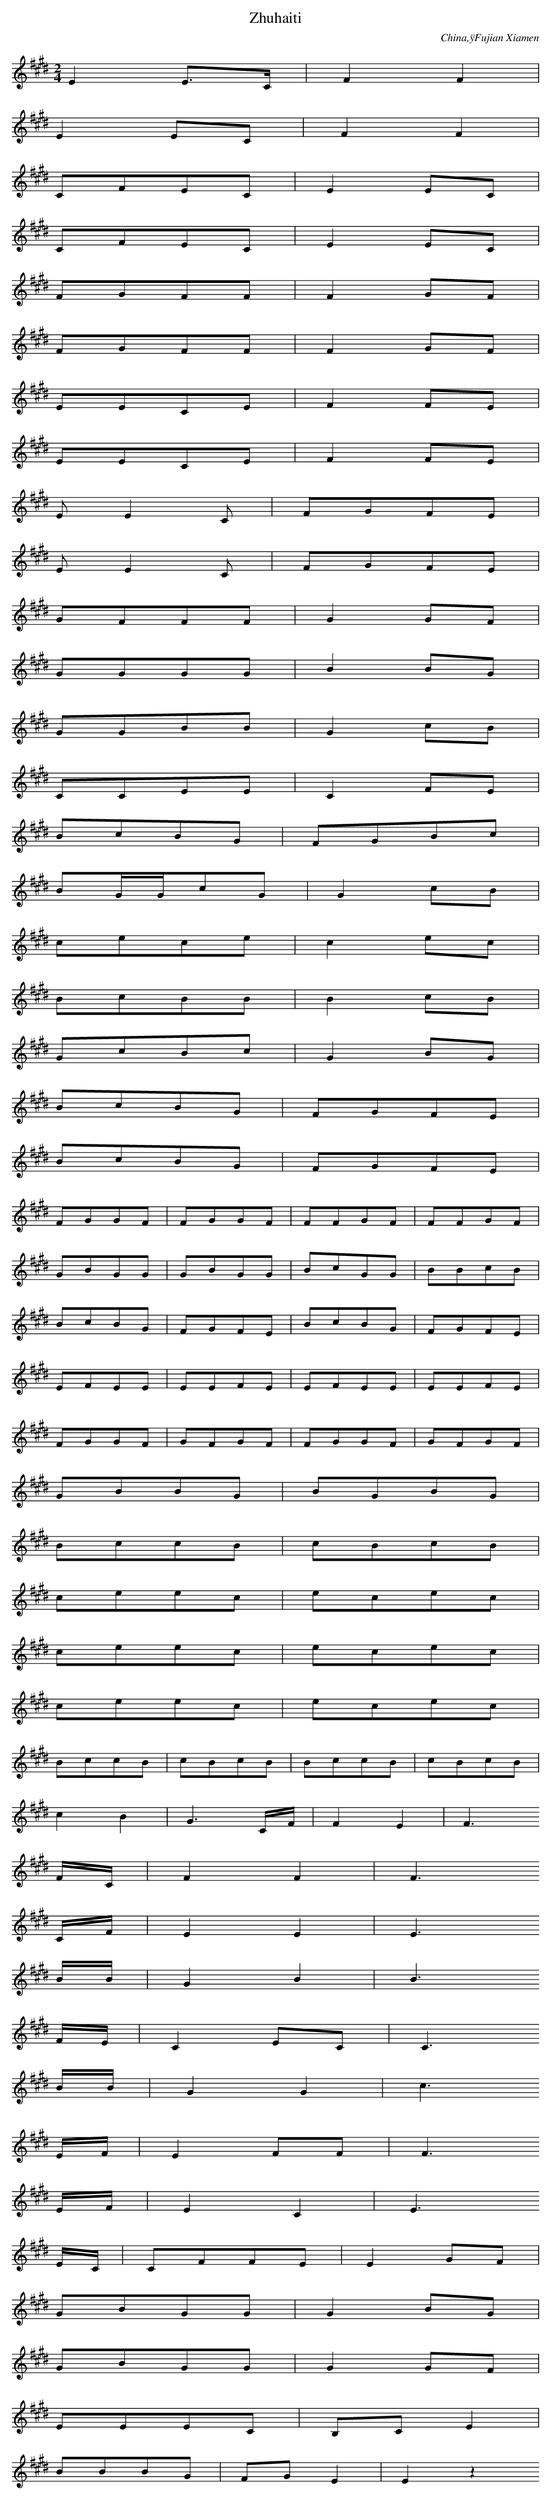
X:1
T: Zhuhaiti
O: China,ÿFujian Xiamen
M: 2/4
L: 1/16
K: E
E4E3C | F4F4 |
E4E2C2 | F4F4 |
C2F2E2C2 | E4E2C2 |
C2F2E2C2 | E4E2C2 |
F2G2F2F2 | F4G2F2 |
F2G2F2F2 | F4G2F2 |
E2E2C2E2 | F4F2E2 |
E2E2C2E2 | F4F2E2 |
E2E4C2 | F2G2F2E2 |
E2E4C2 | F2G2F2E2 |
G2F2F2F2 | G4G2F2 |
G2G2G2G2 | B4B2G2 |
G2G2B2B2 | G4c2B2 |
C2C2E2E2 | C4F2E2 |
B2c2B2G2 | F2G2B2c2 |
B2GGc2G2 | G4c2B2 |
c2e2c2e2 | c4e2c2 |
B2c2B2B2 | B4c2B2 |
G2c2B2c2 | G4B2G2 |
B2c2B2G2 | F2G2F2E2 |
B2c2B2G2 | F2G2F2E2 |
F2G2G2F2 | F2G2G2F2 | F2F2G2F2 | F2F2G2F2 |
G2B2G2G2 | G2B2G2G2 | B2c2G2G2 | B2B2c2B2 |
B2c2B2G2 | F2G2F2E2 | B2c2B2G2 | F2G2F2E2 |
E2F2E2E2 | E2E2F2E2 | E2F2E2E2 | E2E2F2E2 |
F2G2G2F2 | G2F2G2F2 | F2G2G2F2 | G2F2G2F2 |
G2B2B2G2 | B2G2B2G2 |
B2c2c2B2 | c2B2c2B2 |
c2e2e2c2 | e2c2e2c2 |
c2e2e2c2 | e2c2e2c2 |
c2e2e2c2 | e2c2e2c2 |
B2c2c2B2 | c2B2c2B2 | B2c2c2B2 | c2B2c2B2 |
c4B4 | G6CF | F4E4 | F6
FC | F4F4 | F6
CF | E4E4 | E6
BB | G4B4 | B6
FE | C4E2C2 | C6
BB | G4G4 | c6
EF | E4F2F2 | F6
EF | E4C4 | E6
EC | C2F2F2E2 | E4G2F2 |
G2B2G2G2 | G4B2G2 |
G2B2G2G2 | G4G2F2 |
E2E2E2C2 | B,2C2E4 |
B2B2B2G2 | F2G2E4 | E4z4
